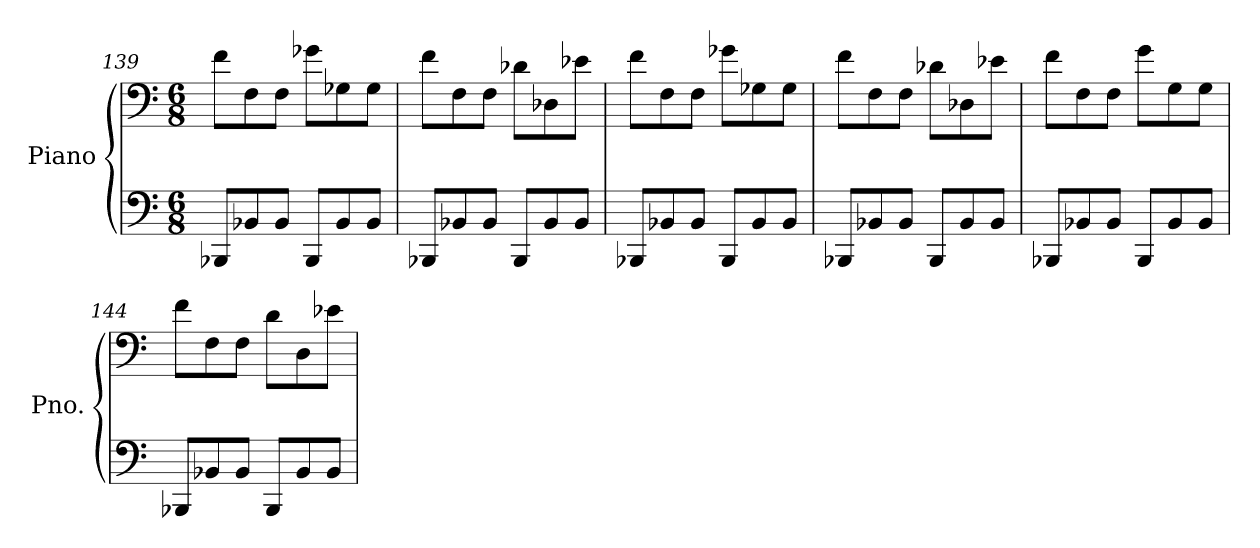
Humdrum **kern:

**kern	**kern
*part1	*part1
*staff2	*staff1
*I"Piano	*
*I'Pno.	*
*clefF4	*clefF4
*k[]	*k[]
*M6/8	*M6/8
=139	=139
8BBB-X/L	8f\L
8BB-X/	8F\
8BB-/J	8F\J
8BBB-/L	8g-X\L
8BB-/	8G-X\
8BB-/J	8G-\J
!!LO:LB:g=z
=140	=140
8BBB-X/L	8f\L
8BB-X/	8F\
8BB-/J	8F\J
8BBB-/L	8d-X\L
8BB-/	8D-X\
8BB-/J	8e-X\J
=141	=141
8BBB-X/L	8f\L
8BB-X/	8F\
8BB-/J	8F\J
8BBB-/L	8g-X\L
8BB-/	8G-X\
8BB-/J	8G-\J
=142	=142
8BBB-X/L	8f\L
8BB-X/	8F\
8BB-/J	8F\J
8BBB-/L	8d-X\L
8BB-/	8D-X\
8BB-/J	8e-X\J
=143	=143
8BBB-X/L	8f\L
8BB-X/	8F\
8BB-/J	8F\J
8BBB-/L	8g\L
8BB-/	8G\
8BB-/J	8G\J
=144	=144
8BBB-X/L	8f\L
8BB-X/	8F\
8BB-/J	8F\J
8BBB-/L	8d\L
8BB-/	8D\
8BB-/J	8e-X\J
=	=
*-	*-
